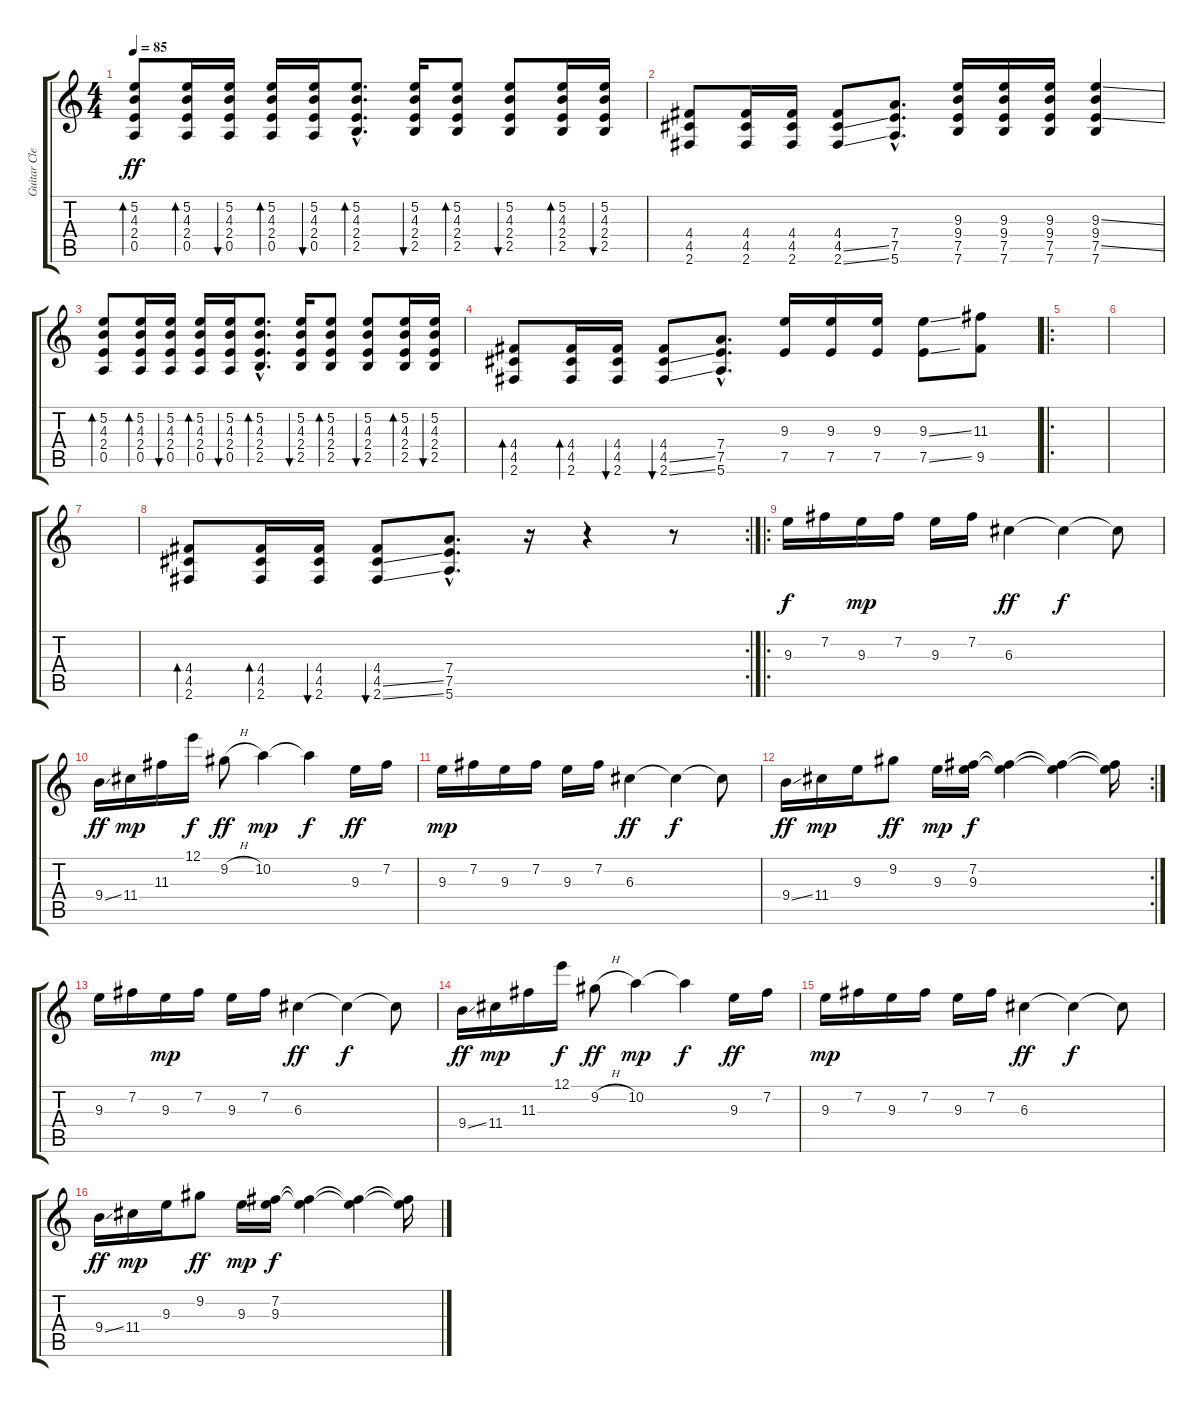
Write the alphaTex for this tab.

\track ("Guitar Clean + delay" "Guitar Cle") {instrument electricguitarclean}
\staff {score tabs}
\tuning (E4 B3 G3 D3 A2 E2) {hide}
\ts (4 4)
\tempo 85
\clef g2
\ks c
(5.2 4.3 2.4 0.5).8{bd 60 dy ff instrument electricguitarclean} (5.2 4.3 2.4 0.5).16{bd 30} (5.2 4.3 2.4 0.5).16{bu 30} (5.2 4.3 2.4 0.5).16{bd 30} (5.2 4.3 2.4 0.5).16{bu 30} (5.2{hac} 4.3{hac} 2.4{hac} 2.5{hac}).8{d bd 30} (5.2 4.3 2.4 2.5).16{bu 30} (5.2 4.3 2.4 2.5).8{bd 30} (5.2 4.3 2.4 2.5).8{bu 30} (5.2 4.3 2.4 2.5).16{bd 30} (5.2 4.3 2.4 2.5).16{bu 30} |
(4.4 4.5 2.6).8 (4.4 4.5 2.6).16 (4.4 4.5 2.6).16 (4.4 4.5{ss} 2.6{ss}).8 (7.4{hac} 7.5{hac} 5.6{hac}).8{d} (9.3 9.4 7.5 7.6).16 (9.3 9.4 7.5 7.6).16 (9.3 9.4 7.5 7.6).16 (9.3{ss} 9.4 7.5{ss} 7.6).4 |
(5.2 4.3 2.4 0.5).8{bd 60} (5.2 4.3 2.4 0.5).16{bd 30} (5.2 4.3 2.4 0.5).16{bu 30} (5.2 4.3 2.4 0.5).16{bd 30} (5.2 4.3 2.4 0.5).16{bu 30} (5.2{hac} 4.3{hac} 2.4{hac} 2.5{hac}).8{d bd 30} (5.2 4.3 2.4 2.5).16{bu 30} (5.2 4.3 2.4 2.5).8{bd 30} (5.2 4.3 2.4 2.5).8{bu 30} (5.2 4.3 2.4 2.5).16{bd 30} (5.2 4.3 2.4 2.5).16{bu 30} |
(4.4 4.5 2.6).8{bd 30} (4.4 4.5 2.6).16{bd 30} (4.4 4.5 2.6).16{bu 30} (4.4 4.5{ss} 2.6{ss}).8{bu 30} (7.4{hac} 7.5{hac} 5.6{hac}).8{d} (9.3 7.5).16 (9.3 7.5).16 (9.3 7.5).16 (9.3{ss} 7.5{ss}).8 (11.3 9.5).8 |
\ro
|
|
|
\rc 2
(4.4 4.5 2.6).8{bd 30} (4.4 4.5 2.6).16{bd 30} (4.4 4.5 2.6).16{bu 30} (4.4 4.5{ss} 2.6{ss}).8{bu 30} (7.4{hac} 7.5{hac} 5.6{hac}).8{d} r.16 r.4 r.8 |
\ro
9.3.16{dy f} 7.2.16 9.3.16{dy mp} 7.2.16 9.3.16 7.2.16 6.3.4{dy ff} 6.3{t}.4{dy f} 6.3{t}.8 |
9.4{ss}.16{dy ff} 11.4.16{dy mp} 11.3.16 12.1.16{dy f} 9.2{h}.8{dy ff} 10.2.4{dy mp} 10.2{t}.4{dy f} 9.3.16{dy ff} 7.2.16 |
9.3.16{dy mp} 7.2.16 9.3.16 7.2.16 9.3.16 7.2.16 6.3.4{dy ff} 6.3{t}.4{dy f} 6.3{t}.8 |
\rc 2
9.4{ss}.16{dy ff} 11.4.16{dy mp} 9.3.16 9.2.8{dy ff} 9.3.16{dy mp} (7.2 9.3).16{dy f} (7.2{t} 9.3{t}).4 (7.2{t} 9.3{t}).4 (7.2{t} 9.3{t}).16 |
9.3.16 7.2.16 9.3.16{dy mp} 7.2.16 9.3.16 7.2.16 6.3.4{dy ff} 6.3{t}.4{dy f} 6.3{t}.8 |
9.4{ss}.16{dy ff} 11.4.16{dy mp} 11.3.16 12.1.16{dy f} 9.2{h}.8{dy ff} 10.2.4{dy mp} 10.2{t}.4{dy f} 9.3.16{dy ff} 7.2.16 |
9.3.16{dy mp} 7.2.16 9.3.16 7.2.16 9.3.16 7.2.16 6.3.4{dy ff} 6.3{t}.4{dy f} 6.3{t}.8 |
9.4{ss}.16{dy ff} 11.4.16{dy mp} 9.3.16 9.2.8{dy ff} 9.3.16{dy mp} (7.2 9.3).16{dy f} (7.2{t} 9.3{t}).4 (7.2{t} 9.3{t}).4 (7.2{t} 9.3{t}).16
